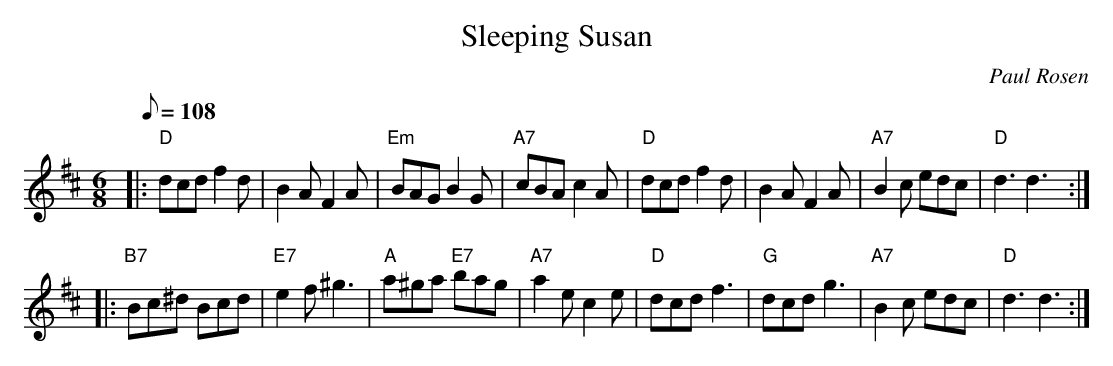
X:1
T:Sleeping Susan
C:Paul Rosen
M:6/8
L:1/8
Q:108
K:D
|:"D"dcd f2d|B2A F2A|"Em"BAG B2G|"A7"cBA c2A|"D"dcd f2d|B2A F2A|"A7"B2c edc|"D"d3 d3:|
|:"B7"Bc^d Bcd|"E7"e2f ^g3|"A"a^ga "E7"bag|"A7"a2e c2e|"D"dcd f3|"G"dcd g3|"A7"B2c edc|"D"d3 d3:|
